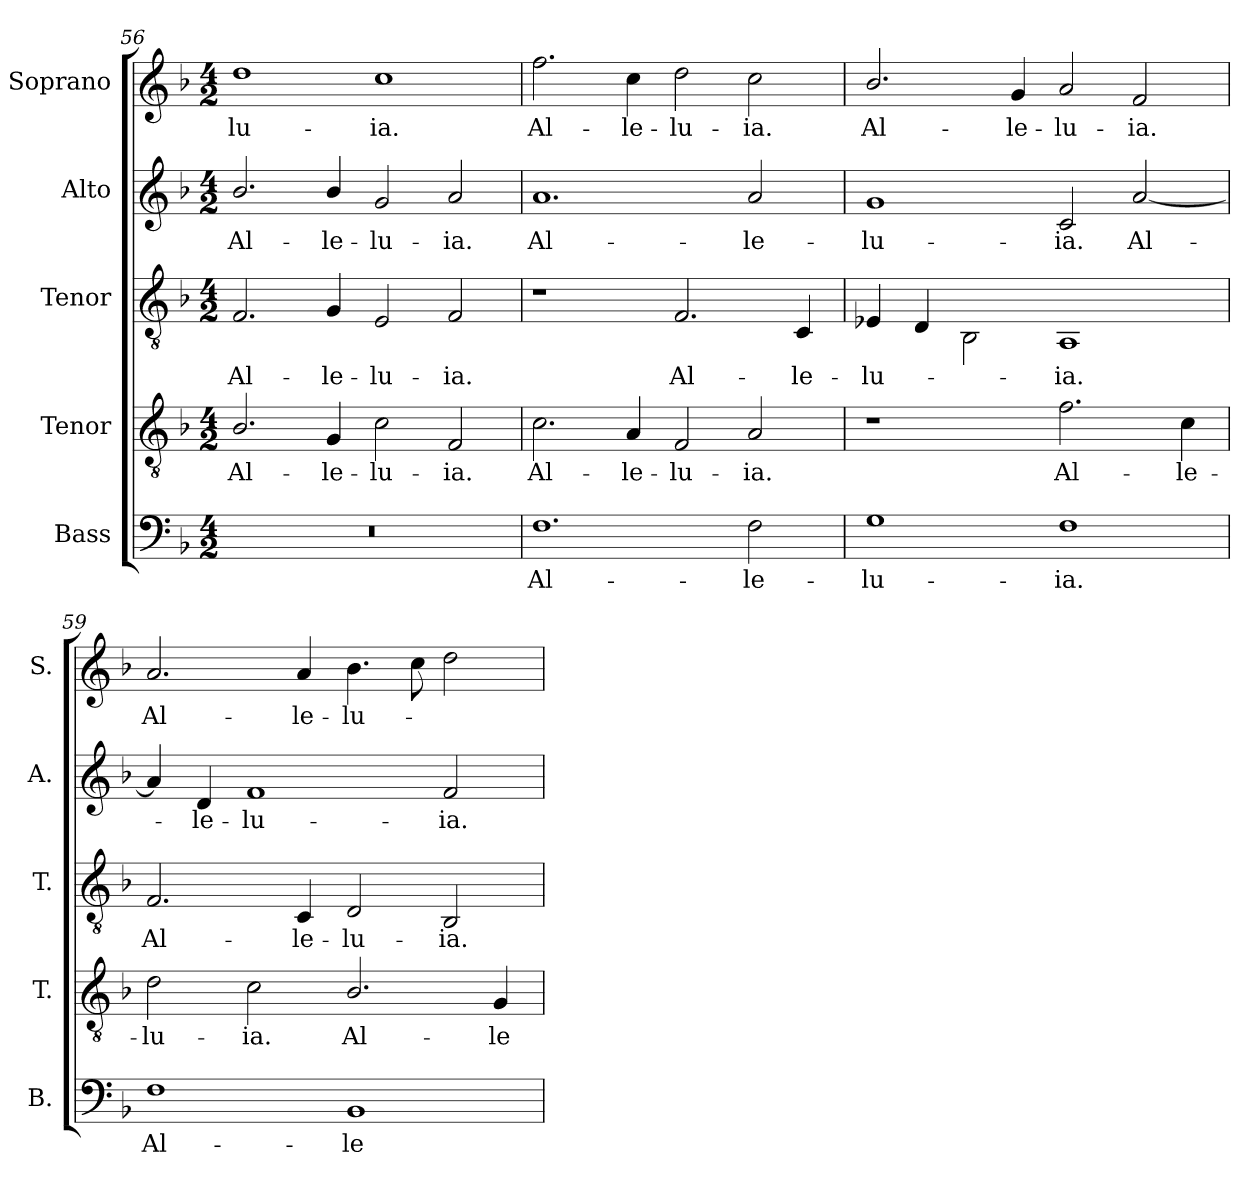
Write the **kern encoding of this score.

**kern	**text	**kern	**text	**kern	**text	**kern	**text	**kern	**text
*part5	*part5	*part4	*part4	*part3	*part3	*part2	*part2	*part1	*part1
*staff5	*staff5	*staff4	*staff4	*staff3	*staff3	*staff2	*staff2	*staff1	*staff1
*I"Bass	*	*I"Tenor	*	*I"Tenor	*	*I"Alto	*	*I"Soprano	*
*I'B.	*	*I'T.	*	*I'T.	*	*I'A.	*	*I'S.	*
*clefF4	*	*clefGv2	*	*clefGv2	*	*clefG2	*	*clefG2	*
*	*	*ITrd7c12	*	*	*	*	*	*	*
*k[b-]	*	*k[b-]	*	*k[b-]	*	*k[b-]	*	*k[b-]	*
*F:	*	*F:	*	*F:	*	*F:	*	*F:	*
*M4/2	*	*M4/2	*	*M4/2	*	*M4/2	*	*M4/2	*
=56	=56	=56	=56	=56	=56	=56	=56	=56	=56
!LO:N:vis=1	!	!	!	!	!	!	!	!	!
!	!	!	!LO:LY:b:color=#000000	!	!	!	!	!	!
!	!	!	!	!	!LO:LY:b:color=#000000	!	!	!	!
!	!	!	!	!	!	!	!LO:LY:b:color=#000000	!	!
!	!	!	!	!	!	!	!	!	!LO:LY:b:color=#000000
0r	.	2.BB-i/	Al-	2.Fi/	Al-	2.b-i/	Al-	1ddi	-lu-
!	!	!	!LO:LY:b:color=#000000	!	!	!	!	!	!
!	!	!	!	!	!LO:LY:b:color=#000000	!	!	!	!
!	!	!	!	!	!	!	!LO:LY:b:color=#000000	!	!
.	.	4GGi/	-le-	4Gi/	-le-	4b-i/	-le-	.	.
!	!	!	!LO:LY:b:color=#000000	!	!	!	!	!	!
!	!	!	!	!	!LO:LY:b:color=#000000	!	!	!	!
!	!	!	!	!	!	!	!LO:LY:b:color=#000000	!	!
!	!	!	!	!	!	!	!	!	!LO:LY:b:color=#000000
.	.	2Ci\	-lu-	2Ei/	-lu-	2gi/	-lu-	1cci	-ia.
!	!	!	!LO:LY:b:color=#000000	!	!	!	!	!	!
!	!	!	!	!	!LO:LY:b:color=#000000	!	!	!	!
!	!	!	!	!	!	!	!LO:LY:b:color=#000000	!	!
.	.	2FFi/	-ia.	2Fi/	-ia.	2ai/	-ia.	.	.
=57	=57	=57	=57	=57	=57	=57	=57	=57	=57
!	!LO:LY:b:color=#000000	!	!	!	!	!	!	!	!
!	!	!	!LO:LY:b:color=#000000	!	!	!	!	!	!
!	!	!	!	!	!	!	!LO:LY:b:color=#000000	!	!
!	!	!	!	!	!	!	!	!	!LO:LY:b:color=#000000
1.Fi	Al-	2.Ci\	Al-	1r	.	1.ai	Al-	2.ffi\	Al-
!	!	!	!LO:LY:b:color=#000000	!	!	!	!	!	!
!	!	!	!	!	!	!	!	!	!LO:LY:b:color=#000000
.	.	4AAi/	-le-	.	.	.	.	4cci\	-le-
!	!	!	!LO:LY:b:color=#000000	!	!	!	!	!	!
!	!	!	!	!	!LO:LY:b:color=#000000	!	!	!	!
!	!	!	!	!	!	!	!	!	!LO:LY:b:color=#000000
.	.	2FFi/	-lu-	2.Fi/	Al-	.	.	2ddi\	-lu-
!	!LO:LY:b:color=#000000	!	!	!	!	!	!	!	!
!	!	!	!LO:LY:b:color=#000000	!	!	!	!	!	!
!	!	!	!	!	!	!	!LO:LY:b:color=#000000	!	!
!	!	!	!	!	!	!	!	!	!LO:LY:b:color=#000000
2Fi\	-le-	2AAi/	-ia.	.	.	2ai/	-le-	2cci\	-ia.
!	!	!	!	!	!LO:LY:b:color=#000000	!	!	!	!
.	.	.	.	4Ci/	-le-	.	.	.	.
=58	=58	=58	=58	=58	=58	=58	=58	=58	=58
!	!LO:LY:b:color=#000000	!	!	!	!	!	!	!	!
!	!	!	!	!	!LO:LY:b:color=#000000	!	!	!	!
!	!	!	!	!	!	!	!LO:LY:b:color=#000000	!	!
!	!	!	!	!	!	!	!	!	!LO:LY:b:color=#000000
1Gi	-lu-	1r	.	4E-Xi/	-lu-	1gi	-lu-	2.b-i/	Al-
.	.	.	.	4Di/	.	.	.	.	.
.	.	.	.	2BB-i\	.	.	.	.	.
!	!	!	!	!	!	!	!	!	!LO:LY:b:color=#000000
.	.	.	.	.	.	.	.	4gi/	-le-
!	!LO:LY:b:color=#000000	!	!	!	!	!	!	!	!
!	!	!	!LO:LY:b:color=#000000	!	!	!	!	!	!
!	!	!	!	!	!LO:LY:b:color=#000000	!	!	!	!
!	!	!	!	!	!	!	!LO:LY:b:color=#000000	!	!
!	!	!	!	!	!	!	!	!	!LO:LY:b:color=#000000
1Fi	-ia.	2.Fi\	Al-	1AAi	-ia.	2ci/	-ia.	2ai/	-lu-
!	!	!	!	!	!	!	!LO:LY:b:color=#000000	!	!
!	!	!	!	!	!	!	!	!	!LO:LY:b:color=#000000
.	.	.	.	.	.	[2ai/	Al-	2fi/	-ia.
!	!	!	!LO:LY:b:color=#000000	!	!	!	!	!	!
.	.	4Ci\	-le-	.	.	.	.	.	.
!!LO:PB:g=z
=59	=59	=59	=59	=59	=59	=59	=59	=59	=59
!	!LO:LY:b:color=#000000	!	!	!	!	!	!	!	!
!	!	!	!LO:LY:b:color=#000000	!	!	!	!	!	!
!	!	!	!	!	!LO:LY:b:color=#000000	!	!	!	!
!	!	!	!	!	!	!	!	!	!LO:LY:b:color=#000000
1Fi	Al-	2Di\	-lu-	2.Fi/	Al-	4ai/]	.	2.ai/	Al-
!	!	!	!	!	!	!	!LO:LY:b:color=#000000	!	!
.	.	.	.	.	.	4di/	-le-	.	.
!	!	!	!LO:LY:b:color=#000000	!	!	!	!	!	!
!	!	!	!	!	!	!	!LO:LY:b:color=#000000	!	!
.	.	2Ci\	-ia.	.	.	1fi	-lu-	.	.
!	!	!	!	!	!LO:LY:b:color=#000000	!	!	!	!
!	!	!	!	!	!	!	!	!	!LO:LY:b:color=#000000
.	.	.	.	4Ci/	-le-	.	.	4ai/	-le-
!	!LO:LY:b:color=#000000	!	!	!	!	!	!	!	!
!	!	!	!LO:LY:b:color=#000000	!	!	!	!	!	!
!	!	!	!	!	!LO:LY:b:color=#000000	!	!	!	!
!	!	!	!	!	!	!	!	!	!LO:LY:b:color=#000000
1BB-i	-le-	2.BB-i/	Al-	2Di/	-lu-	.	.	4.b-i\	-lu-
.	.	.	.	.	.	.	.	8cci\	.
!	!	!	!	!	!LO:LY:b:color=#000000	!	!	!	!
!	!	!	!	!	!	!	!LO:LY:b:color=#000000	!	!
.	.	.	.	2BB-i/	-ia.	2fi/	-ia.	2ddi\	.
!	!	!	!LO:LY:b:color=#000000	!	!	!	!	!	!
.	.	4GGi/	-le-	.	.	.	.	.	.
=	=	=	=	=	=	=	=	=	=
*-	*-	*-	*-	*-	*-	*-	*-	*-	*-
